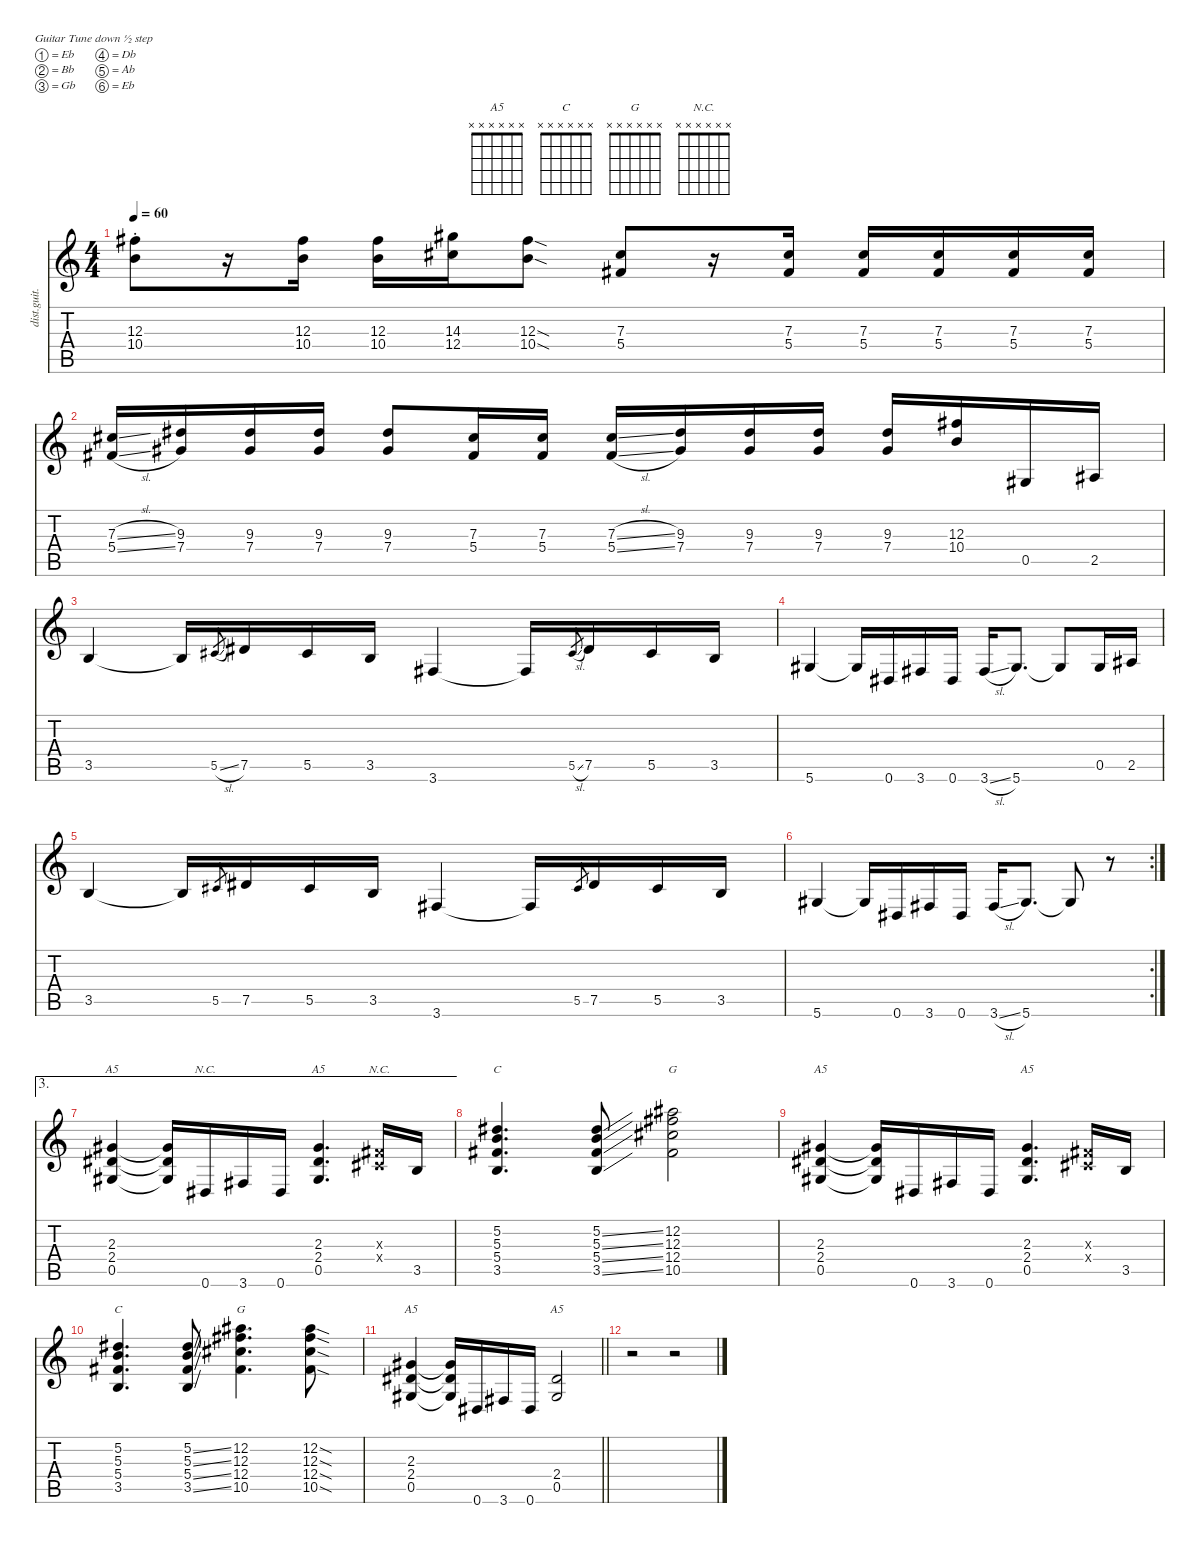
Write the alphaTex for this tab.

\defaultSystemsLayout 4
\hideDynamics
\bracketExtendMode nobrackets
\otherSystemsTrackNameOrientation horizontal
\track ("Distortion Guitar 2" "dist.guit.") {instrument distortionguitar}
\staff {score tabs}
\tuning (Eb4 Bb3 Gb3 Db3 Ab2 Eb2)
\chord ("A5" x x x x x x)
\chord ("C" x x x x x x)
\chord ("G" x x x x x x)
\chord ("N.C." x x x x x x)
\ts (4 4)
\tempo 60
\clef g2
\ks c
(12.3{st acc #} 10.4{st}).8{dy f} r.16 (12.3{acc #} 10.4).16 (12.3{acc #} 10.4).16 (14.3{acc #} 12.4{acc #}).16 (12.3{sod acc #} 10.4{sod}).8 (7.3{acc #} 5.4{acc #}).8 r.16 (7.3{acc #} 5.4{acc #}).16 (7.3{acc #} 5.4{acc #}).16 (7.3{acc #} 5.4{acc #}).16 (7.3{acc #} 5.4{acc #}).16 (7.3{acc #} 5.4{acc #}).16 |
(7.3{sl acc #} 5.4{sl acc #}).16 (9.3{acc #} 7.4{acc #}).16 (9.3{acc #} 7.4{acc #}).16 (9.3{acc #} 7.4{acc #}).16 (9.3{acc #} 7.4{acc #}).8 (7.3{acc #} 5.4{acc #}).16 (7.3{acc #} 5.4{acc #}).16 (7.3{sl acc #} 5.4{sl acc #}).16 (9.3{acc #} 7.4{acc #}).16 (9.3{acc #} 7.4{acc #}).16 (9.3{acc #} 7.4{acc #}).16 (9.3{acc #} 7.4{acc #}).16 (12.3{acc #} 10.4).16 0.5{acc #}.16 2.5{acc #}.16 |
3.5.4 3.5{t}.16 5.5{sl acc #}.8{gr dy mf} 7.5{acc #}.16{dy f} 5.5{acc #}.16 3.5.16 3.6{acc #}.4 3.6{t acc #}.16 5.5{sl acc #}.8{gr dy mf} 7.5{acc #}.16{dy f} 5.5{acc #}.16 3.5.16 |
5.6{acc #}.4 5.6{t acc #}.16 0.6{acc #}.16 3.6{acc #}.16 0.6{acc #}.16 3.6{sl acc #}.16 5.6{acc #}.8{d} 5.6{t acc #}.8 0.5{acc #}.16 2.5{acc #}.16 |
3.5.4 3.5{t}.16 5.5{acc #}.8{gr dy mf} 7.5{acc #}.16{dy f} 5.5{acc #}.16 3.5.16 3.6{acc #}.4 3.6{t acc #}.16 5.5{acc #}.8{gr dy mf} 7.5{acc #}.16{dy f} 5.5{acc #}.16 3.5.16 |
\rc 2
5.6{acc #}.4 5.6{t acc #}.16 0.6{acc #}.16 3.6{acc #}.16 0.6{acc #}.16 3.6{sl acc #}.16 5.6{acc #}.8{d} 5.6{t acc #}.8 r.8 |
\ae 3
(2.3{acc #} 2.4{acc #} 0.5{acc #}).4{ch "A5"} (2.3{t acc #} 2.4{t acc #} 0.5{t acc #}).16 0.6{acc #}.16{ch "N.C."} 3.6{acc #}.16 0.6{acc #}.16 (2.3{acc #} 2.4{acc #} 0.5{acc #}).4{d ch "A5"} (0.3{x acc #} 0.4{x acc #}).16{ch "N.C."} 3.5.16 |
(5.2{acc #} 5.3 5.4{acc #} 3.5).4{d ch "C" dy fff} (5.2{ss acc #} 5.3{ss} 5.4{ss acc #} 3.5{ss}).8{dy f} (12.2{acc #} 12.3{acc #} 12.4{acc #} 10.5{acc #}).2{ch "G"} |
(2.3{acc #} 2.4{acc #} 0.5{acc #}).4{ch "A5"} (2.3{t acc #} 2.4{t acc #} 0.5{t acc #}).16 0.6{acc #}.16 3.6{acc #}.16 0.6{acc #}.16 (2.3{acc #} 2.4{acc #} 0.5{acc #}).4{d ch "A5"} (0.3{x acc #} 0.4{x acc #}).16 3.5.16 |
(5.2{acc #} 5.3 5.4{acc #} 3.5).4{d ch "C"} (5.2{ss acc #} 5.3{ss} 5.4{ss acc #} 3.5{ss}).8 (12.2{acc #} 12.3{acc #} 12.4{acc #} 10.5{acc #}).4{d ch "G"} (12.2{sod acc #} 12.3{sod acc #} 12.4{sod acc #} 10.5{sod acc #}).8 |
\barLineRight lightlight
(2.3{acc #} 2.4{acc #} 0.5{acc #}).4{ch "A5"} (2.3{t acc #} 2.4{t acc #} 0.5{t acc #}).16 0.6{acc #}.16 3.6{acc #}.16 0.6{acc #}.16 (2.4{acc #} 0.5{acc #}).2{ch "A5"} |
r.2 r.2
